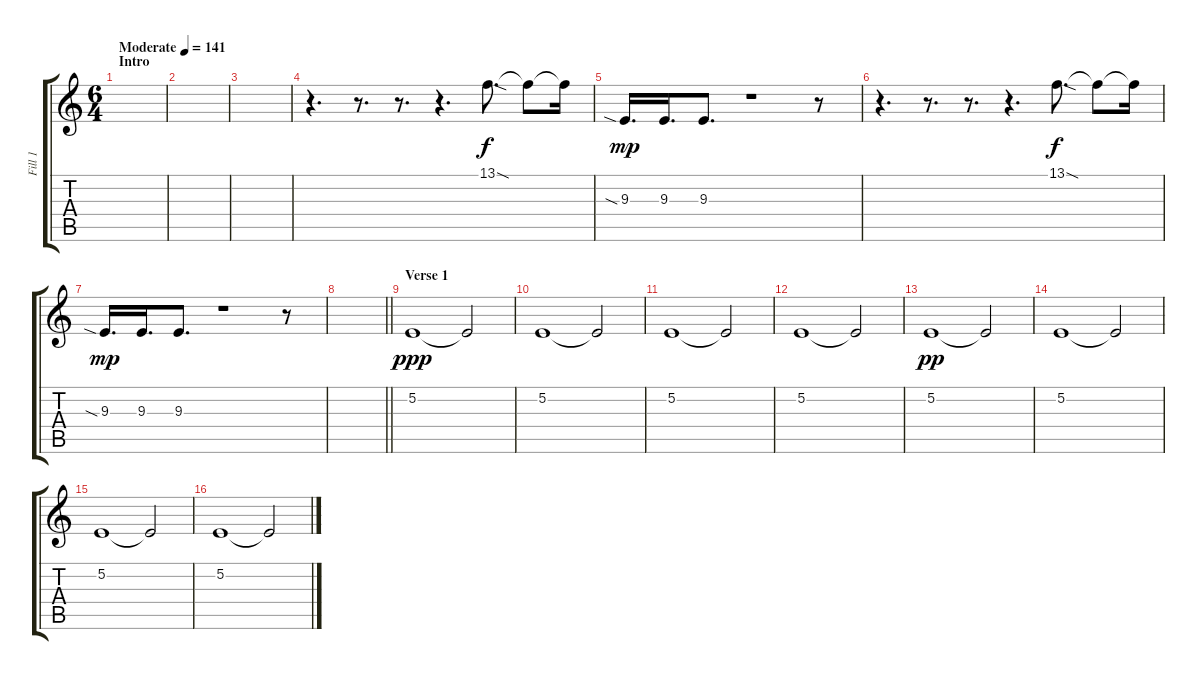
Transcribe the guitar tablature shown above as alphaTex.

\track ("Fill 1" "Fill 1") {instrument altosax}
\staff {score tabs}
\tuning (E4 B3 G3 D3 A2 E2) {hide}
\ts (6 4)
\section ("" "Intro")
\tempo (141 "Moderate")
\clef g2
\ks c
|
|
|
r.4{d} r.8{d} r.8{d} r.4{d} 13.1{sod}.8{d} 13.1{t}.8 13.1{t}.16 |
9.3{sia}.16{d dy mp} 9.3.16{d} 9.3.8{d} r.1 r.8 |
r.4{d} r.8{d} r.8{d} r.4{d} 13.1{sod}.8{d dy f} 13.1{t}.8 13.1{t}.16 |
9.3{sia}.16{d dy mp} 9.3.16{d} 9.3.8{d} r.1 r.8 |
\barLineRight lightlight
|
\section ("" "Verse 1")
5.2.1{dy ppp} 5.2{t}.2 |
5.2.1 5.2{t}.2 |
5.2.1 5.2{t}.2 |
5.2.1 5.2{t}.2 |
5.2.1{dy pp} 5.2{t}.2 |
5.2.1 5.2{t}.2 |
5.2.1 5.2{t}.2 |
5.2.1 5.2{t}.2
